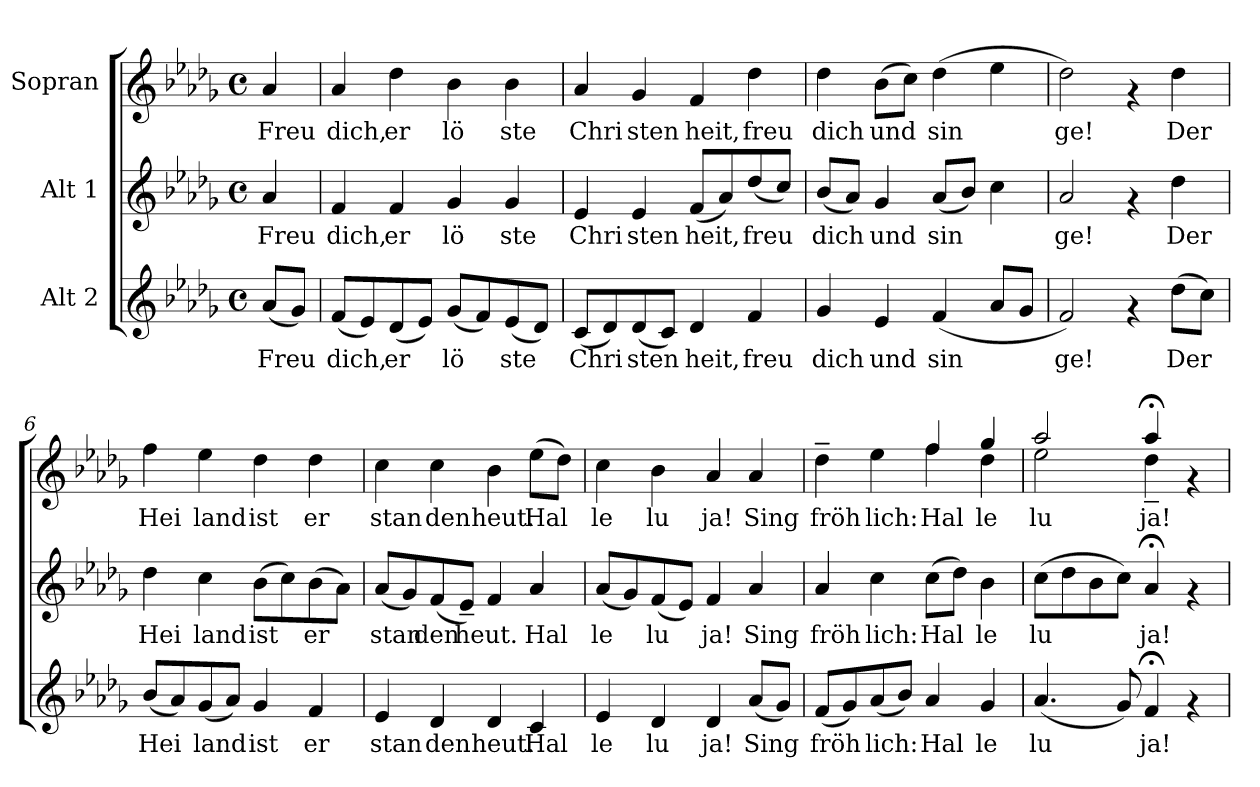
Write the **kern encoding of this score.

**kern	**text	**kern	**text	**kern	**text
*part3	*part3	*part2	*part2	*part1	*part1
*staff3	*staff3	*staff2	*staff2	*staff1	*staff1
*I"Alt 2	*	*I"Alt 1	*	*I"Sopran	*
!!LO:PB:g=z
*stria5	*	*stria5	*	*stria5	*
*clefG2	*	*clefG2	*	*clefG2	*
*k[b-e-a-d-g-]	*	*k[b-e-a-d-g-]	*	*k[b-e-a-d-g-]	*
*D-:	*	*D-:	*	*D-:	*
*M4/4	*	*M4/4	*	*M4/4	*
*met(c)	*	*met(c)	*	*met(c)	*
=1	=1	=1	=1	=1	=1
!	!LO:LY:b	!	!LO:LY:b:cj	!	!LO:LY:b:cj
(<8a-/L	Freu	4a-/	Freu	4a-/	Freu
!	!LO:LY:b	!	!	!	!
8g-/J)	.	.	.	.	.
=2	=2	=2	=2	=2	=2
!	!LO:LY:b	!	!LO:LY:b:cj	!	!LO:LY:b:cj
(<8f/L	dich,	4f/	dich,	4a-/	dich,
!	!LO:LY:b	!	!	!	!
8e-/)	.	.	.	.	.
!	!LO:LY:b	!	!LO:LY:b:cj	!	!LO:LY:b:cj
(<8d-/	er	4f/	er	4dd-\	er
!	!LO:LY:b	!	!	!	!
8e-/J)	.	.	.	.	.
!	!LO:LY:b	!	!LO:LY:b:cj	!	!LO:LY:b:cj
(<8g-/L	lö	4g-/	lö	4b-\	lö
!	!LO:LY:b	!	!	!	!
8f/)	.	.	.	.	.
!	!LO:LY:b	!	!LO:LY:b:cj	!	!LO:LY:b:cj
(<8e-/	ste	4g-/	ste	4b-\	ste
!	!LO:LY:b	!	!	!	!
8d-/J)	.	.	.	.	.
=3	=3	=3	=3	=3	=3
!	!LO:LY:b	!	!LO:LY:b:cj	!	!LO:LY:b:cj
(<8c/L	Chri	4e-/	Chri	4a-/	Chri
!	!LO:LY:b	!	!	!	!
8d-/)	.	.	.	.	.
!	!LO:LY:b	!	!LO:LY:b:cj	!	!LO:LY:b:cj
(<8d-/	sten	4e-/	sten	4g-/	sten
!	!LO:LY:b	!	!	!	!
8c/J)	.	.	.	.	.
!	!LO:LY:b	!	!LO:LY:b:cj	!	!LO:LY:b:cj
4d-/	heit,	(<8f/L	heit,	4f/	heit,
!	!	!	!LO:LY:b:cj	!	!
.	.	8a-/)	.	.	.
!	!LO:LY:b	!	!LO:LY:b:cj	!	!LO:LY:b:cj
4f/	freu	(<8dd-/	freu	4dd-\	freu
!	!	!	!LO:LY:b:cj	!	!
.	.	8cc/J)	.	.	.
!!LO:LB:g=z
=4	=4	=4	=4	=4	=4
!	!LO:LY:b	!	!LO:LY:b:cj	!	!LO:LY:b:cj
4g-/	dich	(<8b-/L	dich	4dd-\	dich
!	!	!	!LO:LY:b:cj	!	!
.	.	8a-/J)	.	.	.
!	!LO:LY:b	!	!LO:LY:b:cj	!	!LO:LY:b:cj
4e-/	und	4g-/	und	(>8b-\L	und
!	!	!	!	!	!LO:LY:b:cj
.	.	.	.	8cc\J)	.
!	!LO:LY:b	!	!LO:LY:b:cj	!	!LO:LY:b:cj
(<4f/	sin	(>8a-/L	sin	(>4dd-\	sin
!	!	!	!LO:LY:b:cj	!	!
.	.	8b-/J)	.	.	.
!	!LO:LY:b	!	!LO:LY:b:cj	!	!LO:LY:b:cj
8a-/L	.	4cc\	.	4ee-\	.
!	!LO:LY:b	!	!	!	!
8g-/J	.	.	.	.	.
=5	=5	=5	=5	=5	=5
!	!LO:LY:b	!	!LO:LY:b:cj	!	!LO:LY:b:cj
2f/)	ge!	2a-/	ge!	2dd-\)	ge!
4rf	.	4rf	.	4rf	.
!	!LO:LY:b	!	!LO:LY:b:cj	!	!LO:LY:b:cj
(>8dd-\L	Der	4dd-\	Der	4dd-\	Der
!	!LO:LY:b	!	!	!	!
8cc\J)	.	.	.	.	.
=6	=6	=6	=6	=6	=6
!	!LO:LY:b	!	!LO:LY:b:cj	!	!LO:LY:b:cj
(<8b-/L	Hei	4dd-\	Hei	4ff\	Hei
!	!LO:LY:b	!	!	!	!
8a-/)	.	.	.	.	.
!	!LO:LY:b	!	!LO:LY:b:cj	!	!LO:LY:b:cj
(<8g-/	land	4cc\	land	4ee-\	land
!	!LO:LY:b	!	!	!	!
8a-/J)	.	.	.	.	.
!	!LO:LY:b	!	!LO:LY:b:cj	!	!LO:LY:b:cj
4g-/	ist	(>8b-\L	ist	4dd-\	ist
!	!	!	!LO:LY:b:cj	!	!
.	.	8cc\)	.	.	.
!	!LO:LY:b	!	!LO:LY:b:cj	!	!LO:LY:b:cj
4f/	er	(>8b-\	er	4dd-\	er
!	!	!	!LO:LY:b:cj	!	!
.	.	8a-\J)	.	.	.
=7	=7	=7	=7	=7	=7
!	!LO:LY:b	!	!LO:LY:b:cj	!	!LO:LY:b:cj
4e-/	stan	(<8a-/L	stan	4cc\	stan
!	!	!	!LO:LY:b:cj	!	!
.	.	8g-/)	.	.	.
!	!LO:LY:b	!	!LO:LY:b:cj	!	!LO:LY:b:cj
4d-/	den	(<8f/	den	4cc\	den
!	!	!	!LO:LY:b:cj	!	!
.	.	8e-~</J)	heut.	.	.
!	!LO:LY:b	!	!LO:LY:b:cj	!	!LO:LY:b:cj
4d-/	heut.	4f/	.	4b-\	heut.
!	!LO:LY:b	!	!LO:LY:b:cj	!	!LO:LY:b:cj
4c/	Hal	4a-/	Hal	(>8ee-\L	Hal
!	!	!	!	!	!LO:LY:b:cj
.	.	.	.	8dd-\J)	.
!!LO:PB:g=z
=8	=8	=8	=8	=8	=8
!	!LO:LY:b	!	!LO:LY:b:cj	!	!LO:LY:b:cj
4e-/	le	(<8a-/L	le	4cc\	le
!	!	!	!LO:LY:b:cj	!	!
.	.	8g-/)	.	.	.
!	!LO:LY:b	!	!LO:LY:b:cj	!	!LO:LY:b:cj
4d-/	lu	(<8f/	lu	4b-\	lu
!	!	!	!LO:LY:b:cj	!	!
.	.	8e-/J)	.	.	.
!	!LO:LY:b	!	!LO:LY:b:cj	!	!LO:LY:b:cj
4d-/	ja!	4f/	ja!	4a-/	ja!
!	!LO:LY:b	!	!LO:LY:b:cj	!	!LO:LY:b:cj
(<8a-/L	Sing	4a-/	Sing	4a-/	Sing
!	!LO:LY:b	!	!	!	!
8g-/J)	.	.	.	.	.
=9	=9	=9	=9	=9	=9
!	!	!	!	!LO:TX:a:t=Oberstimme ad lib.	!
!	!LO:LY:b	!	!LO:LY:b:cj	!	!LO:LY:b:cj
*	*	*	*	*^	*
(<8f/L	fröh	4a-/	fröh	4dd-~>\	2ryy	fröh
!	!LO:LY:b	!	!	!	!	!
8g-/)	.	.	.	.	.	.
!	!LO:LY:b	!	!LO:LY:b:cj	!	!	!LO:LY:b:cj
(<8a-/	lich:	4cc\	lich:	4ee-\	.	lich:
!	!LO:LY:b	!	!	!	!	!
8b-/J)	.	.	.	.	.	.
!	!LO:LY:b	!	!LO:LY:b:cj	!	!	!LO:LY:b:cj
4a-/	Hal	(>8cc\L	Hal	4ff/	4ff\	Hal
!	!	!	!LO:LY:b:cj	!	!	!
.	.	8dd-\J)	.	.	.	.
!	!LO:LY:b	!	!LO:LY:b:cj	!	!	!LO:LY:b:cj
4g-/	le	4b-\	le	4gg-/	4dd-\	le
=10	=10	=10	=10	=10	=10	=10
!	!LO:LY:b	!	!LO:LY:b:cj	!	!	!LO:LY:b:cj
(<4.a-/	lu	(>8cc\L	lu	2aa-/	2ee-\	lu
!	!	!	!LO:LY:b:cj	!	!	!
.	.	8dd-\	.	.	.	.
!	!	!	!LO:LY:b:cj	!	!	!
.	.	8b-\	.	.	.	.
!	!LO:LY:b	!	!LO:LY:b:cj	!	!	!
8g-/)	.	8cc\J)	.	.	.	.
!	!LO:LY:b	!	!LO:LY:b:cj	!	!	!LO:LY:b:cj
4f;</	ja!	4a-;</	ja!	4aa-;</	4dd-~>\	ja!
4rf	.	4rf	.	4rf	4ryy	.
*	*	*	*	*v	*v	*
=	=	=	=	=	=
*-	*-	*-	*-	*-	*-
